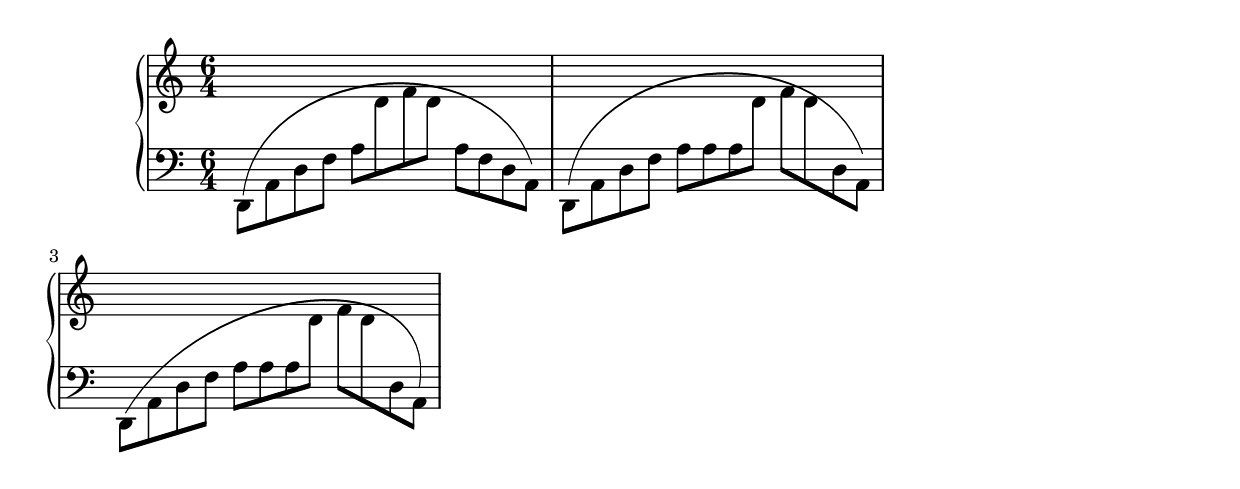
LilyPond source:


\version "2.10.0"

\header {

    texidoc="
Extreme slurs are scaled to fit the pattern, but only  symmetrically.
Asymmetric slurs are created by setting @code{eccentricity}."

}
\layout {
    ragged-right = ##t
}

baseWalk =  \relative c {
    \time 6/4
    \stemDown
    \slurUp
    d,8[( a' d f] a[ d f d] a[ f d  a)]
    d,8[( a' d f] a[ a a d] f[ d d,  a)]
    \once\override Slur #'eccentricity = #6.0
    d,8[( a' d f] a[ a a d] f[ d d,  a)]
}

\context PianoStaff 
    \autochange \baseWalk


